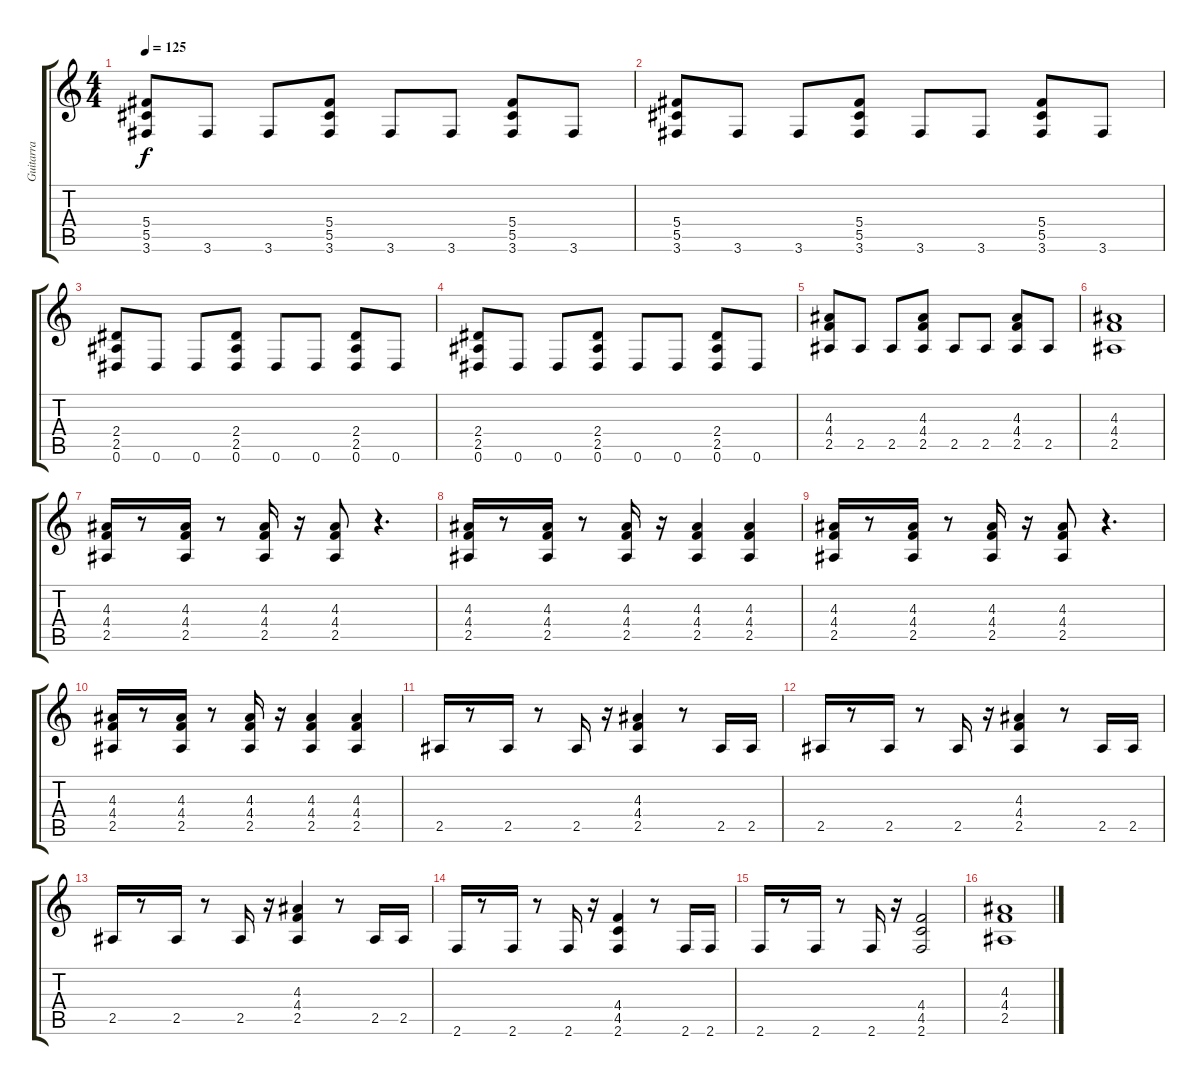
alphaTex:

\track ("Guitarra" "Guitarra") {instrument distortionguitar}
\staff {score tabs}
\tuning (Eb4 Bb3 Gb3 Db3 Ab2 Eb2) {hide}
\ts (4 4)
\tempo 125
\clef g2
\ks c
(5.4 5.5 3.6).8{dy f} 3.6.8 3.6.8 (5.4 5.5 3.6).8 3.6.8 3.6.8 (5.4 5.5 3.6).8 3.6.8 |
(5.4 5.5 3.6).8 3.6.8 3.6.8 (5.4 5.5 3.6).8 3.6.8 3.6.8 (5.4 5.5 3.6).8 3.6.8 |
(2.4 2.5 0.6).8 0.6.8 0.6.8 (2.4 2.5 0.6).8 0.6.8 0.6.8 (2.4 2.5 0.6).8 0.6.8 |
(2.4 2.5 0.6).8 0.6.8 0.6.8 (2.4 2.5 0.6).8 0.6.8 0.6.8 (2.4 2.5 0.6).8 0.6.8 |
(4.3 4.4 2.5).8 2.5.8 2.5.8 (4.3 4.4 2.5).8 2.5.8 2.5.8 (4.3 4.4 2.5).8 2.5.8 |
(4.3 4.4 2.5).1 |
(4.3 4.4 2.5).16 r.8 (4.3 4.4 2.5).16 r.8 (4.3 4.4 2.5).16 r.16 (4.3 4.4 2.5).8 r.4{d} |
(4.3 4.4 2.5).16 r.8 (4.3 4.4 2.5).16 r.8 (4.3 4.4 2.5).16 r.16 (4.3 4.4 2.5).4 (4.3 4.4 2.5).4 |
(4.3 4.4 2.5).16 r.8 (4.3 4.4 2.5).16 r.8 (4.3 4.4 2.5).16 r.16 (4.3 4.4 2.5).8 r.4{d} |
(4.3 4.4 2.5).16 r.8 (4.3 4.4 2.5).16 r.8 (4.3 4.4 2.5).16 r.16 (4.3 4.4 2.5).4 (4.3 4.4 2.5).4 |
2.5.16 r.8 2.5.16 r.8 2.5.16 r.16 (4.3 4.4 2.5).4 r.8 2.5.16 2.5.16 |
2.5.16 r.8 2.5.16 r.8 2.5.16 r.16 (4.3 4.4 2.5).4 r.8 2.5.16 2.5.16 |
2.5.16 r.8 2.5.16 r.8 2.5.16 r.16 (4.3 4.4 2.5).4 r.8 2.5.16 2.5.16 |
2.6.16 r.8 2.6.16 r.8 2.6.16 r.16 (4.4 4.5 2.6).4 r.8 2.6.16 2.6.16 |
2.6.16 r.8 2.6.16 r.8 2.6.16 r.16 (4.4 4.5 2.6).2 |
(4.3 4.4 2.5).1
